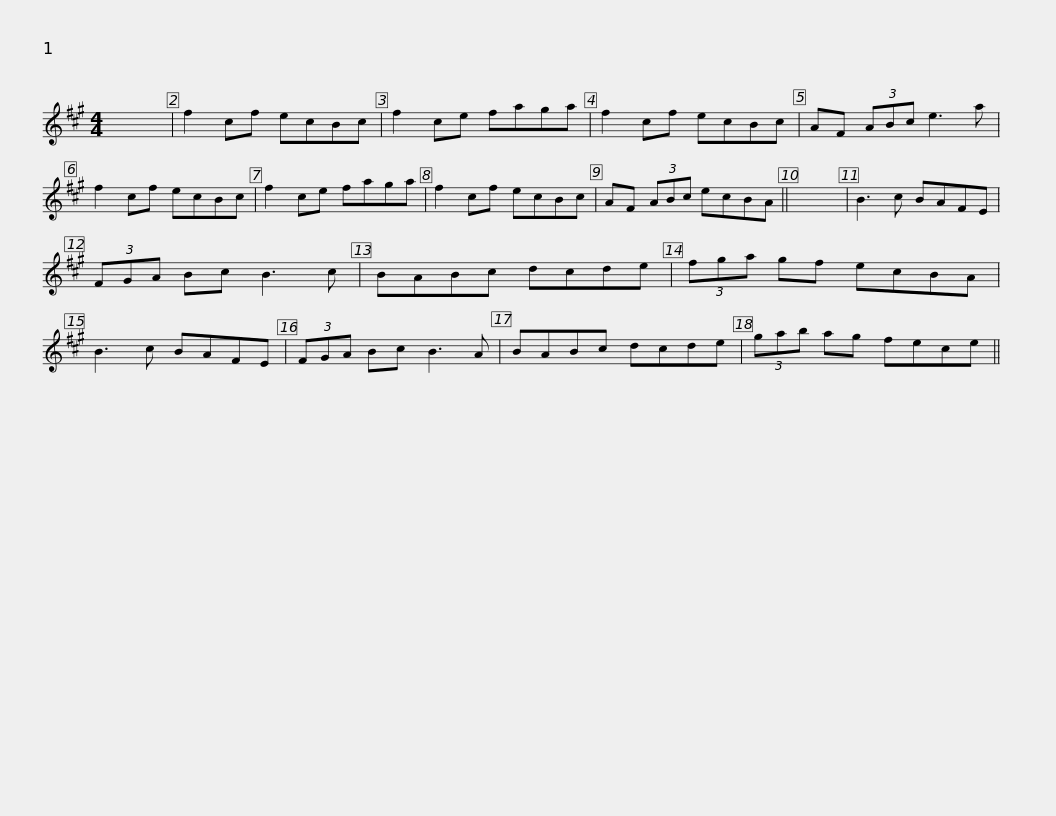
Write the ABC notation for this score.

X:1
L:1/8
M:4/4
I:linebreak $
K:A
V:1 treble
V:1
 x8 | f2 cf ecBc | f2 ce faga | f2 cf ecBc | AF (3ABc e3 a | %5
 f2 cf ecBc |$ f2 ce faga | f2 cf ecBc | AF (3ABc ecBA || x8 | %10
 B3 c BAFE | (3FGA Bc B3 c |$ BABc dcde | (3fga gf ecBA | B3 c BAFE | %15
 (3FGA Bc B3 A | BABc dcde |$ (3gab ag fece || %18
